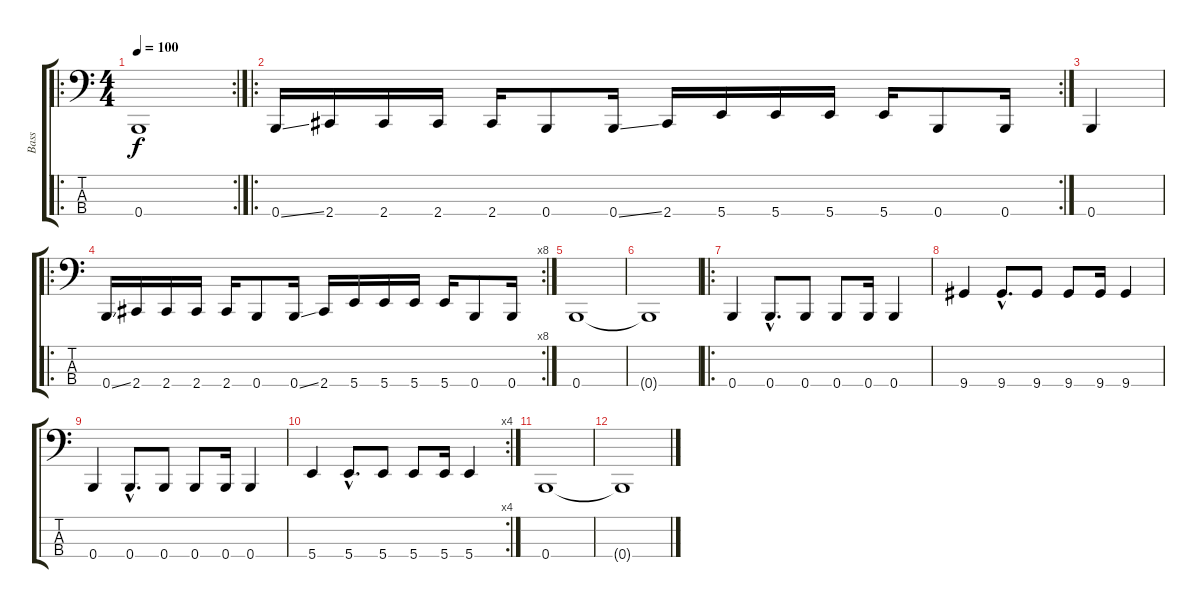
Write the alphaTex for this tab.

\track ("Bass" "Bass") {instrument electricbassfinger}
\staff {score tabs}
\tuning (E2 B1 Gb1 B0) {hide}
\ro
\rc 2
\ts (4 4)
\tempo 100
\clef f4
\ks c
0.4.1{dy f} |
\ro
\rc 2
0.4{ss}.16 2.4.16 2.4.16 2.4.16 2.4.16 0.4.8 0.4{ss}.16 2.4.16 5.4.16 5.4.16 5.4.16 5.4.16 0.4.8 0.4.16 |
0.4.4 |
\ro
\rc 8
0.4{ss}.16 2.4.16 2.4.16 2.4.16 2.4.16 0.4.8 0.4{ss}.16 2.4.16 5.4.16 5.4.16 5.4.16 5.4.16 0.4.8 0.4.16 |
0.4.1 |
0.4{t}.1 |
\ro
0.4.4 0.4{hac}.8{d} 0.4.8 0.4.8 0.4.16 0.4.4 |
9.4.4 9.4{hac}.8{d} 9.4.8 9.4.8 9.4.16 9.4.4 |
0.4.4 0.4{hac}.8{d} 0.4.8 0.4.8 0.4.16 0.4.4 |
\rc 4
5.4.4 5.4{hac}.8{d} 5.4.8 5.4.8 5.4.16 5.4.4 |
0.4.1 |
0.4{t}.1
